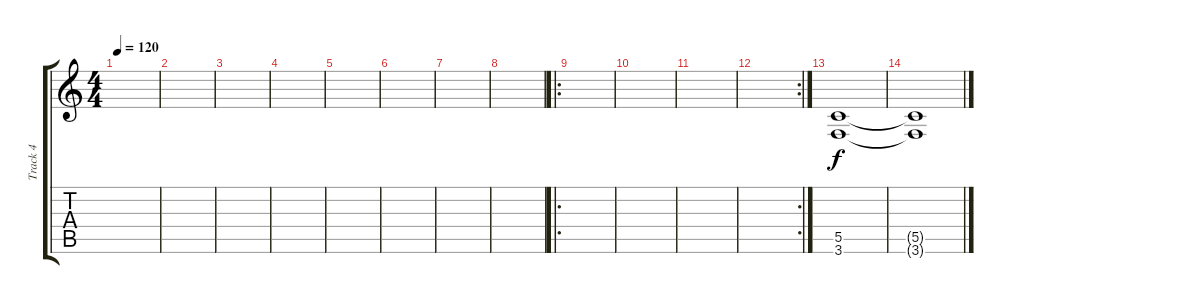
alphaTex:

\track ("Track 4" "Track 4") {instrument distortionguitar}
\staff {score tabs}
\tuning (D4 A3 F3 C3 G2 D2) {hide}
\ts (4 4)
\tempo 120
\clef g2
\ks c
|
|
|
|
|
|
|
|
\ro
|
|
|
\rc 2
|
(5.5 3.6).1 |
(5.5{t} 3.6{t}).1
